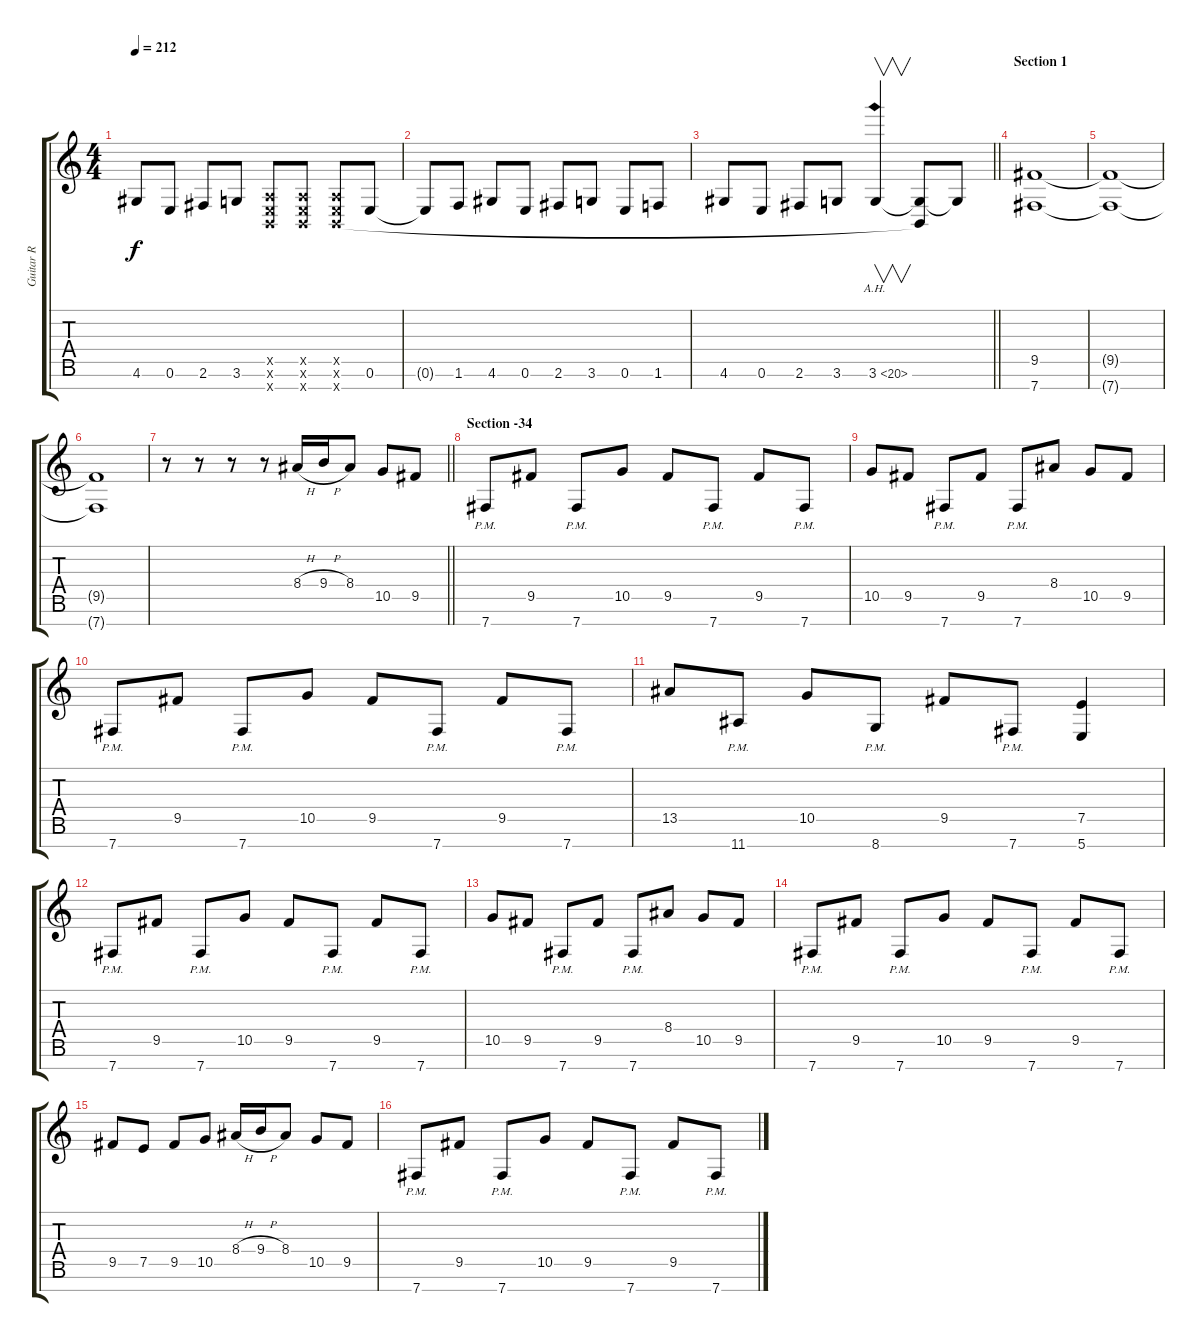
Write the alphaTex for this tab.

\track ("Guitar R" "Guitar R") {instrument overdrivenguitar}
\staff {score tabs}
\tuning (E4 B3 G3 D3 A2 E2 B1) {hide}
\ts (4 4)
\tempo 212
\clef g2
\ks c
4.6.8{dy f} 0.6.8 2.6.8 3.6.8 (0.5{x} 0.6{x} 0.7{x}).8 (0.5{x} 0.6{x} 0.7{x}).8 (0.5{x} 0.6{x} 0.7{x}).8 0.6.8 |
0.6{t}.8 1.6.8 4.6.8 0.6.8 2.6.8 3.6.8 0.6.8 1.6.8 |
\barLineRight lightlight
4.6.8 0.6.8 2.6.8 3.6.8 3.6{ah 17}.4{v} (3.6{t} 0.7{t}).8 3.6{t}.8 |
\section ("" "Section 1")
(9.5 7.7).1 |
(9.5{t} 7.7{t}).1 |
(9.5{t} 7.7{t}).1 |
\barLineRight lightlight
r.8 r.8 r.8 r.8 8.4{h}.16 9.4{h}.16 8.4.8 10.5.8 9.5.8 |
\section ("" "Section -34")
7.7{pm}.8 9.5.8 7.7{pm}.8 10.5.8 9.5.8 7.7{pm}.8 9.5.8 7.7{pm}.8 |
10.5.8 9.5.8 7.7{pm}.8 9.5.8 7.7{pm}.8 8.4.8 10.5.8 9.5.8 |
7.7{pm}.8 9.5.8 7.7{pm}.8 10.5.8 9.5.8 7.7{pm}.8 9.5.8 7.7{pm}.8 |
13.5.8 11.7{pm}.8 10.5.8 8.7{pm}.8 9.5.8 7.7{pm}.8 (7.5 5.7).4 |
7.7{pm}.8 9.5.8 7.7{pm}.8 10.5.8 9.5.8 7.7{pm}.8 9.5.8 7.7{pm}.8 |
10.5.8 9.5.8 7.7{pm}.8 9.5.8 7.7{pm}.8 8.4.8 10.5.8 9.5.8 |
7.7{pm}.8 9.5.8 7.7{pm}.8 10.5.8 9.5.8 7.7{pm}.8 9.5.8 7.7{pm}.8 |
9.5.8 7.5.8 9.5.8 10.5.8 8.4{h}.16 9.4{h}.16 8.4.8 10.5.8 9.5.8 |
7.7{pm}.8 9.5.8 7.7{pm}.8 10.5.8 9.5.8 7.7{pm}.8 9.5.8 7.7{pm}.8
